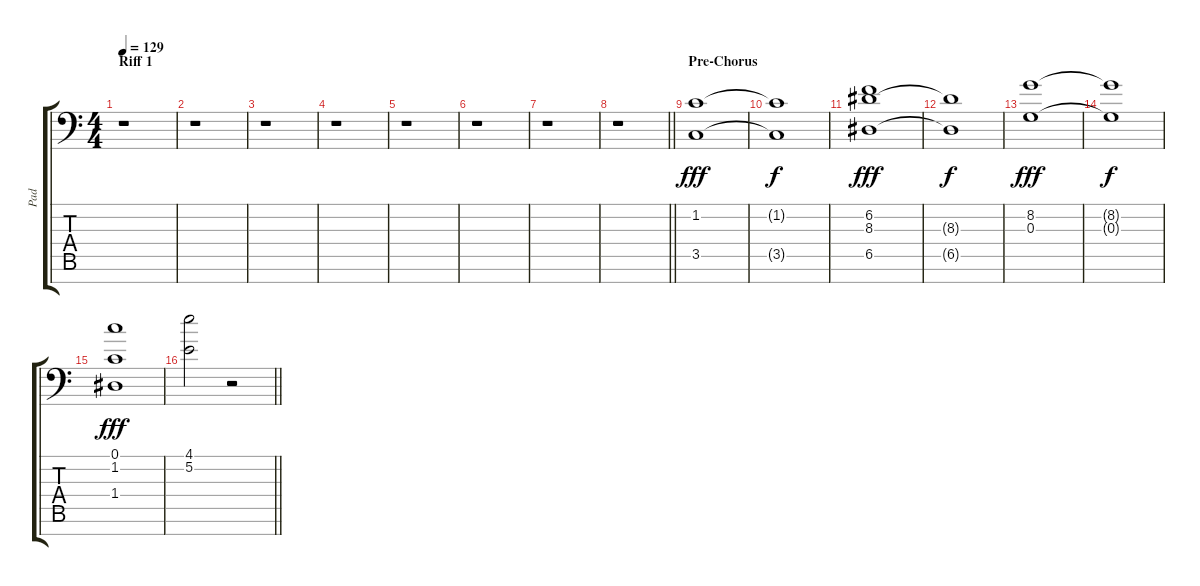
\track ("Pad" "Pad") {instrument pad2warm}
\staff {score tabs}
\tuning (C5 B3 G3 D3 A2 E2 C-1) {hide}
\ts (4 4)
\section ("" "Riff 1")
\tempo 129
\clef f4
\ks c
r.1{dy fff} |
r.1 |
r.1 |
r.1 |
r.1 |
r.1 |
r.1 |
\barLineRight lightlight
r.1 |
\section ("" "Pre-Chorus")
(1.2 3.5).1 |
(1.2{t} 3.5{t}).1{dy f} |
(6.2 8.3 6.5).1{dy fff} |
(8.3{t} 6.5{t}).1{dy f} |
(8.2 0.3).1{dy fff} |
(8.2{t} 0.3{t}).1{dy f} |
(0.1 1.2 1.4).1{dy fff} |
\barLineRight lightlight
(4.1 5.2).2 r.2
